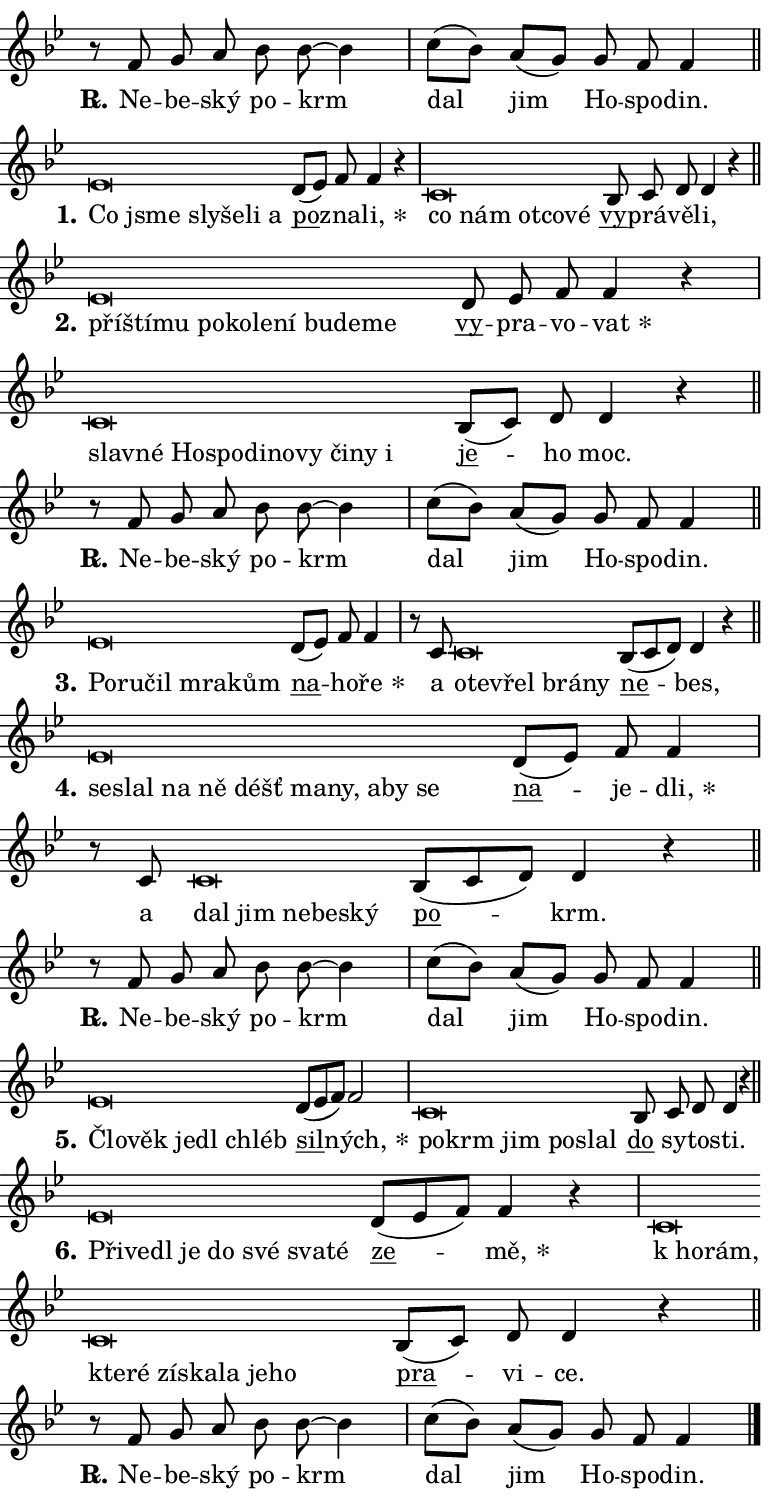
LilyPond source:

\version "2.24.0"
\header { tagline = "" }
\paper {
  indent = 0\cm
  top-margin = 0\cm
  right-margin = 0.13\cm % to fit lyric hyphens
  bottom-margin = 0\cm
  left-margin = 0\cm
  paper-width = 13\cm
  page-breaking = #ly:one-page-breaking
  system-system-spacing.basic-distance = #11
  score-system-spacing.basic-distance = #11
  ragged-last = ##f
}


%% Author: Thomas Morley
%% https://lists.gnu.org/archive/html/lilypond-user/2020-05/msg00002.html
#(define (line-position grob)
"Returns position of @var[grob} in current system:
   @code{'start}, if at first time-step
   @code{'end}, if at last time-step
   @code{'middle} otherwise
"
  (let* ((col (ly:item-get-column grob))
         (ln (ly:grob-object col 'left-neighbor))
         (rn (ly:grob-object col 'right-neighbor))
         (col-to-check-left (if (ly:grob? ln) ln col))
         (col-to-check-right (if (ly:grob? rn) rn col))
         (break-dir-left
           (and
             (ly:grob-property col-to-check-left 'non-musical #f)
             (ly:item-break-dir col-to-check-left)))
         (break-dir-right
           (and
             (ly:grob-property col-to-check-right 'non-musical #f)
             (ly:item-break-dir col-to-check-right))))
        (cond ((eqv? 1 break-dir-left) 'start)
              ((eqv? -1 break-dir-right) 'end)
              (else 'middle))))

#(define (tranparent-at-line-position vctor)
  (lambda (grob)
  "Relying on @code{line-position} select the relevant enry from @var{vctor}.
Used to determine transparency,"
    (case (line-position grob)
      ((end) (not (vector-ref vctor 0)))
      ((middle) (not (vector-ref vctor 1)))
      ((start) (not (vector-ref vctor 2))))))

noteHeadBreakVisibility =
#(define-music-function (break-visibility)(vector?)
"Makes @code{NoteHead}s transparent relying on @var{break-visibility}"
#{
  \override NoteHead.transparent =
    #(tranparent-at-line-position break-visibility)
#})

#(define delete-ledgers-for-transparent-note-heads
  (lambda (grob)
    "Reads whether a @code{NoteHead} is transparent.
If so this @code{NoteHead} is removed from @code{'note-heads} from
@var{grob}, which is supposed to be @code{LedgerLineSpanner}.
As a result ledgers are not printed for this @code{NoteHead}"
    (let* ((nhds-array (ly:grob-object grob 'note-heads))
           (nhds-list
             (if (ly:grob-array? nhds-array)
                 (ly:grob-array->list nhds-array)
                 '()))
           ;; Relies on the transparent-property being done before
           ;; Staff.LedgerLineSpanner.after-line-breaking is executed.
           ;; This is fragile ...
           (to-keep
             (remove
               (lambda (nhd)
                 (ly:grob-property nhd 'transparent #f))
               nhds-list)))
      ;; TODO find a better method to iterate over grob-arrays, similiar
      ;; to filter/remove etc for lists
      ;; For now rebuilt from scratch
      (set! (ly:grob-object grob 'note-heads)  '())
      (for-each
        (lambda (nhd)
          (ly:pointer-group-interface::add-grob grob 'note-heads nhd))
        to-keep))))

squashNotes = {
  \override NoteHead.X-extent = #'(-0.2 . 0.2)
  \override NoteHead.Y-extent = #'(-0.75 . 0)
  \override NoteHead.stencil =
    #(lambda (grob)
       (let ((pos (ly:grob-property grob 'staff-position)))
         (begin
           (if (< pos -7) (display "ERROR: Lower brevis then expected\n") (display ""))
           (if (<= pos -6) ly:text-interface::print ly:note-head::print))))
}
unSquashNotes = {
  \revert NoteHead.X-extent
  \revert NoteHead.Y-extent
  \revert NoteHead.stencil
}

hideNotes = \noteHeadBreakVisibility #begin-of-line-visible
unHideNotes = \noteHeadBreakVisibility #all-visible

% work-around for resetting accidentals
% https://lilypond.org/doc/v2.23/Documentation/notation/displaying-rhythms#unmetered-music
cadenzaMeasure = {
  \cadenzaOff
  \partial 1024 s1024
  \cadenzaOn
}

#(define-markup-command (accent layout props text) (markup?)
  "Underline accented syllable"
  (interpret-markup layout props
    #{\markup \override #'(offset . 4.3) \underline { #text }#}))

responsum = \markup \concat {
  "R" \hspace #-1.05 \path #0.1 #'((moveto 0 0.07) (lineto 0.9 0.8)) \hspace #0.05 "."
}

spaceSize = #0.6828661417322834 % exact space size for TeX Gyre Schola

\layout {
  \context {
    \Staff
    \remove "Time_signature_engraver"
    \override LedgerLineSpanner.after-line-breaking = #delete-ledgers-for-transparent-note-heads
  }
  \context {
    \Lyrics {
      \override LyricSpace.minimum-distance = \spaceSize
      \override LyricText.font-name = #"TeX Gyre Schola"
      \override LyricText.font-size = 1
      \override StanzaNumber.font-name = #"TeX Gyre Schola Bold"
      \override StanzaNumber.font-size = 1
    }
  }
  \context {
    \Score 
    \override NoteHead.text =
      #(lambda (grob) 
        (let ((pos (ly:grob-property grob 'staff-position)))
          #{\markup {
            \combine
              \halign #-0.55 \raise #(if (= pos -6) 0 0.5) \override #'(thickness . 2) \draw-line #'(3.2 . 0)
              \musicglyph "noteheads.sM1"
          }#}))
  }
}

% magnetic-lyrics.ily
%
%   written by
%     Jean Abou Samra <jean@abou-samra.fr>
%     Werner Lemberg <wl@gnu.org>
%
%   adapted by
%     Jiri Hon <jiri.hon@gmail.com>
%
% Version 2022-Apr-15

% https://www.mail-archive.com/lilypond-user@gnu.org/msg149350.html

#(define (Left_hyphen_pointer_engraver context)
   "Collect syllable-hyphen-syllable occurrences in lyrics and store
them in properties.  This engraver only looks to the left.  For
example, if the lyrics input is @code{foo -- bar}, it does the
following.

@itemize @bullet
@item
Set the @code{text} property of the @code{LyricHyphen} grob between
@q{foo} and @q{bar} to @code{foo}.

@item
Set the @code{left-hyphen} property of the @code{LyricText} grob with
text @q{foo} to the @code{LyricHyphen} grob between @q{foo} and
@q{bar}.
@end itemize

Use this auxiliary engraver in combination with the
@code{lyric-@/text::@/apply-@/magnetic-@/offset!} hook."
   (let ((hyphen #f)
         (text #f))
     (make-engraver
      (acknowledgers
       ((lyric-syllable-interface engraver grob source-engraver)
        (set! text grob)))
      (end-acknowledgers
       ((lyric-hyphen-interface engraver grob source-engraver)
        ;(when (not (grob::has-interface grob 'lyric-space-interface))
          (set! hyphen grob)));)
      ((stop-translation-timestep engraver)
       (when (and text hyphen)
         (ly:grob-set-object! text 'left-hyphen hyphen))
       (set! text #f)
       (set! hyphen #f)))))

#(define (lyric-text::apply-magnetic-offset! grob)
   "If the space between two syllables is less than the value in
property @code{LyricText@/.details@/.squash-threshold}, move the right
syllable to the left so that it gets concatenated with the left
syllable.

Use this function as a hook for
@code{LyricText@/.after-@/line-@/breaking} if the
@code{Left_@/hyphen_@/pointer_@/engraver} is active."
   (let ((hyphen (ly:grob-object grob 'left-hyphen #f)))
     (when hyphen
       (let ((left-text (ly:spanner-bound hyphen LEFT)))
         (when (grob::has-interface left-text 'lyric-syllable-interface)
           (let* ((common (ly:grob-common-refpoint grob left-text X))
                  (this-x-ext (ly:grob-extent grob common X))
                  (left-x-ext
                   (begin
                     ;; Trigger magnetism for left-text.
                     (ly:grob-property left-text 'after-line-breaking)
                     (ly:grob-extent left-text common X)))
                  ;; `delta` is the gap width between two syllables.
                  (delta (- (interval-start this-x-ext)
                            (interval-end left-x-ext)))
                  (details (ly:grob-property grob 'details))
                  (threshold (assoc-get 'squash-threshold details 0.2)))
             (when (< delta threshold)
               (let* (;; We have to manipulate the input text so that
                      ;; ligatures crossing syllable boundaries are not
                      ;; disabled.  For languages based on the Latin
                      ;; script this is essentially a beautification.
                      ;; However, for non-Western scripts it can be a
                      ;; necessity.
                      (lt (ly:grob-property left-text 'text))
                      (rt (ly:grob-property grob 'text))
                      (is-space (grob::has-interface hyphen 'lyric-space-interface))
                      (space (if is-space " " ""))
                      (extra-delta (if is-space spaceSize 0))
                      ;; Append new syllable.
                      (ltrt-space (if (and (string? lt) (string? rt))
                                (string-append lt space rt)
                                (make-concat-markup (list lt space rt))))
                      ;; Right-align `ltrt` to the right side.
                      (ltrt-space-markup (grob-interpret-markup
                               grob
                               (make-translate-markup
                                (cons (interval-length this-x-ext) 0)
                                (make-right-align-markup ltrt-space)))))
                 (begin
                   ;; Don't print `left-text`.
                   (ly:grob-set-property! left-text 'stencil #f)
                   ;; Set text and stencil (which holds all collected
                   ;; syllables so far) and shift it to the left.
                   (ly:grob-set-property! grob 'text ltrt-space)
                   (ly:grob-set-property! grob 'stencil ltrt-space-markup)
                   (ly:grob-translate-axis! grob (- (- delta extra-delta)) X))))))))))


#(define (lyric-hyphen::displace-bounds-first grob)
   ;; Make very sure this callback isn't triggered too early.
   (let ((left (ly:spanner-bound grob LEFT))
         (right (ly:spanner-bound grob RIGHT)))
     (ly:grob-property left 'after-line-breaking)
     (ly:grob-property right 'after-line-breaking)
     (ly:lyric-hyphen::print grob)))

squashThreshold = #0.4

\layout {
  \context {
    \Lyrics
    \consists #Left_hyphen_pointer_engraver
    \override LyricText.after-line-breaking =
      #lyric-text::apply-magnetic-offset!
    \override LyricHyphen.stencil = #lyric-hyphen::displace-bounds-first
    \override LyricText.details.squash-threshold = \squashThreshold
    \override LyricHyphen.minimum-distance = 0
    \override LyricHyphen.minimum-length = \squashThreshold
  }
}

squashText = \override LyricText.details.squash-threshold = 9999
unSquashText = \override LyricText.details.squash-threshold = \squashThreshold

leftText = \override LyricText.self-alignment-X = #LEFT
unLeftText = \revert LyricText.self-alignment-X

starOffset = #(lambda (grob) 
                (let ((x_offset (ly:self-alignment-interface::aligned-on-x-parent grob)))
                  (if (= x_offset 0) 0 (+ x_offset 1.2))))

star = #(define-music-function (syllable)(string?)
"Append star separator at the end of a syllable"
#{
  \once \override LyricText.X-offset = #starOffset
  \lyricmode { \markup {
    #syllable
    \override #'((font-name . "TeX Gyre Schola Bold")) \hspace #0.2 \lower #0.65 \larger "*"
  } }
#})

starAccent = #(define-music-function (syllable)(string?)
"Append star separator at the end of a syllable and make accent"
#{
  \once \override LyricText.X-offset = #starOffset
  \lyricmode { \markup {
    \accent #syllable
    \override #'((font-name . "TeX Gyre Schola Bold")) \hspace #0.2 \lower #0.65 \larger "*"
  } }
#})

breath = #(define-music-function (syllable)(string?)
"Append breathing indicator at the end of a syllable"
#{
  \lyricmode { \markup { #syllable "+" } }
#})

optionalBreath = #(define-music-function (syllable)(string?)
"Append optional breathing indicator at the end of a syllable"
#{
  \lyricmode { \markup { #syllable "(+)" } }
#})


\score {
    <<
        \new Voice = "melody" { \cadenzaOn \key bes \major \relative { r8 f' g a bes bes~ bes4 \cadenzaMeasure \bar "|" c8[( bes)] a[( g)] g f f4 \cadenzaMeasure \bar "||" \break } }
        \new Lyrics \lyricsto "melody" { \lyricmode { \set stanza = \responsum
Ne -- be -- ský po -- krm dal jim Ho -- spo -- din. } }
    >>
    \layout {}
}

\score {
    <<
        \new Voice = "melody" { \cadenzaOn \key bes \major \relative { \squashNotes es'\breve*1/16 \hideNotes \breve*1/16 \bar "" \breve*1/16 \bar "" \breve*1/16 \bar "" \breve*1/16 \breve*1/16 \bar "" \unHideNotes \unSquashNotes \bar "" d8[( es)] f f4 r \cadenzaMeasure \bar "|" \squashNotes c\breve*1/16 \hideNotes \breve*1/16 \bar "" \breve*1/16 \bar "" \breve*1/16 \breve*1/16 \bar "" \unHideNotes \unSquashNotes \bar "" bes8 c d d4 r \cadenzaMeasure \bar "||" \break } }
        \new Lyrics \lyricsto "melody" { \lyricmode { \set stanza = "1."
\leftText Co \squashText jsme sly -- še -- li a \unLeftText \unSquashText \markup \accent po -- zna -- \star li, \leftText co \squashText nám ot -- co -- vé \unLeftText \unSquashText \markup \accent vy -- prá -- vě -- li, } }
    >>
    \layout {}
}

\score {
    <<
        \new Voice = "melody" { \cadenzaOn \key bes \major \relative { \squashNotes es'\breve*1/16 \hideNotes \breve*1/16 \bar "" \breve*1/16 \bar "" \breve*1/16 \bar "" \breve*1/16 \bar "" \breve*1/16 \bar "" \breve*1/16 \bar "" \breve*1/16 \bar "" \breve*1/16 \breve*1/16 \bar "" \unHideNotes \unSquashNotes \bar "" d8 es f f4 r \cadenzaMeasure \bar "|" \squashNotes c\breve*1/16 \hideNotes \breve*1/16 \bar "" \breve*1/16 \bar "" \breve*1/16 \bar "" \breve*1/16 \bar "" \breve*1/16 \bar "" \breve*1/16 \bar "" \breve*1/16 \bar "" \breve*1/16 \breve*1/16 \bar "" \unHideNotes \unSquashNotes \bar "" bes8[( c)] d d4 r \cadenzaMeasure \bar "||" \break } }
        \new Lyrics \lyricsto "melody" { \lyricmode { \set stanza = "2."
\leftText pří -- \squashText ští -- mu po -- ko -- le -- ní bu -- de -- me \unLeftText \unSquashText \markup \accent vy -- pra -- vo -- \star vat \leftText slav -- \squashText né Ho -- spo -- di -- no -- vy či -- ny i \unLeftText \unSquashText \markup \accent je -- ho moc. } }
    >>
    \layout {}
}

\score {
    <<
        \new Voice = "melody" { \cadenzaOn \key bes \major \relative { r8 f' g a bes bes~ bes4 \cadenzaMeasure \bar "|" c8[( bes)] a[( g)] g f f4 \cadenzaMeasure \bar "||" \break } }
        \new Lyrics \lyricsto "melody" { \lyricmode { \set stanza = \responsum
Ne -- be -- ský po -- krm dal jim Ho -- spo -- din. } }
    >>
    \layout {}
}

\score {
    <<
        \new Voice = "melody" { \cadenzaOn \key bes \major \relative { \squashNotes es'\breve*1/16 \hideNotes \breve*1/16 \bar "" \breve*1/16 \bar "" \breve*1/16 \breve*1/16 \bar "" \unHideNotes \unSquashNotes \bar "" d8[( es)] f f4 \cadenzaMeasure \bar "|" r8 c8 \squashNotes c\breve*1/16 \hideNotes \breve*1/16 \bar "" \breve*1/16 \bar "" \breve*1/16 \breve*1/16 \bar "" \unHideNotes \unSquashNotes \bar "" bes8[( c d)] d4 r \cadenzaMeasure \bar "||" \break } }
        \new Lyrics \lyricsto "melody" { \lyricmode { \set stanza = "3."
\leftText Po -- \squashText ru -- čil mra -- kům \unLeftText \unSquashText \markup \accent na -- ho -- \star ře a \leftText o -- \squashText te -- vřel brá -- ny \unLeftText \unSquashText \markup \accent ne -- bes, } }
    >>
    \layout {}
}

\score {
    <<
        \new Voice = "melody" { \cadenzaOn \key bes \major \relative { \squashNotes es'\breve*1/16 \hideNotes \breve*1/16 \bar "" \breve*1/16 \bar "" \breve*1/16 \bar "" \breve*1/16 \bar "" \breve*1/16 \bar "" \breve*1/16 \bar "" \breve*1/16 \bar "" \breve*1/16 \breve*1/16 \bar "" \unHideNotes \unSquashNotes \bar "" d8[( es)] f f4 \cadenzaMeasure \bar "|" r8 c8 \squashNotes c\breve*1/16 \hideNotes \breve*1/16 \bar "" \breve*1/16 \bar "" \breve*1/16 \breve*1/16 \bar "" \unHideNotes \unSquashNotes \bar "" bes8[( c d)] d4 r \cadenzaMeasure \bar "||" \break } }
        \new Lyrics \lyricsto "melody" { \lyricmode { \set stanza = "4."
\leftText se -- \squashText slal na ně déšť ma -- ny, a -- by se \unLeftText \unSquashText \markup \accent na -- je -- \star dli, a \leftText dal \squashText jim ne -- be -- ský \unLeftText \unSquashText \markup \accent po -- krm. } }
    >>
    \layout {}
}

\score {
    <<
        \new Voice = "melody" { \cadenzaOn \key bes \major \relative { r8 f' g a bes bes~ bes4 \cadenzaMeasure \bar "|" c8[( bes)] a[( g)] g f f4 \cadenzaMeasure \bar "||" \break } }
        \new Lyrics \lyricsto "melody" { \lyricmode { \set stanza = \responsum
Ne -- be -- ský po -- krm dal jim Ho -- spo -- din. } }
    >>
    \layout {}
}

\score {
    <<
        \new Voice = "melody" { \cadenzaOn \key bes \major \relative { \squashNotes es'\breve*1/16 \hideNotes \breve*1/16 \bar "" \breve*1/16 \bar "" \breve*1/16 \breve*1/16 \bar "" \unHideNotes \unSquashNotes \bar "" d8[( es f)] f2 \cadenzaMeasure \bar "|" \squashNotes c\breve*1/16 \hideNotes \breve*1/16 \bar "" \breve*1/16 \bar "" \breve*1/16 \breve*1/16 \bar "" \unHideNotes \unSquashNotes \bar "" bes8 c d d4 r \cadenzaMeasure \bar "||" \break } }
        \new Lyrics \lyricsto "melody" { \lyricmode { \set stanza = "5."
\leftText Člo -- \squashText věk je -- dl chléb \unLeftText \unSquashText \markup \accent sil -- \star ných, \leftText po -- \squashText krm jim po -- slal \unLeftText \unSquashText \markup \accent do sy -- to -- sti. } }
    >>
    \layout {}
}

\score {
    <<
        \new Voice = "melody" { \cadenzaOn \key bes \major \relative { \squashNotes es'\breve*1/16 \hideNotes \breve*1/16 \bar "" \breve*1/16 \bar "" \breve*1/16 \bar "" \breve*1/16 \bar "" \breve*1/16 \bar "" \breve*1/16 \breve*1/16 \bar "" \unHideNotes \unSquashNotes \bar "" d8[( es f)] f4 r \cadenzaMeasure \bar "|" \squashNotes c\breve*1/16 \hideNotes \breve*1/16 \bar "" \breve*1/16 \bar "" \breve*1/16 \bar "" \breve*1/16 \bar "" \breve*1/16 \bar "" \breve*1/16 \bar "" \breve*1/16 \breve*1/16 \bar "" \unHideNotes \unSquashNotes \bar "" bes8[( c)] d d4 r \cadenzaMeasure \bar "||" \break } }
        \new Lyrics \lyricsto "melody" { \lyricmode { \set stanza = "6."
\leftText Při -- \squashText ve -- dl je do své sva -- té \unLeftText \unSquashText \markup \accent ze -- \star mě, \leftText "k ho" -- \squashText rám, kte -- ré zí -- ska -- la je -- ho \unLeftText \unSquashText \markup \accent pra -- vi -- ce. } }
    >>
    \layout {}
}

\score {
    <<
        \new Voice = "melody" { \cadenzaOn \key bes \major \relative { r8 f' g a bes bes~ bes4 \cadenzaMeasure \bar "|" c8[( bes)] a[( g)] g f f4 \cadenzaMeasure \bar "||" \break } \bar "|." }
        \new Lyrics \lyricsto "melody" { \lyricmode { \set stanza = \responsum
Ne -- be -- ský po -- krm dal jim Ho -- spo -- din. } }
    >>
    \layout {}
}
